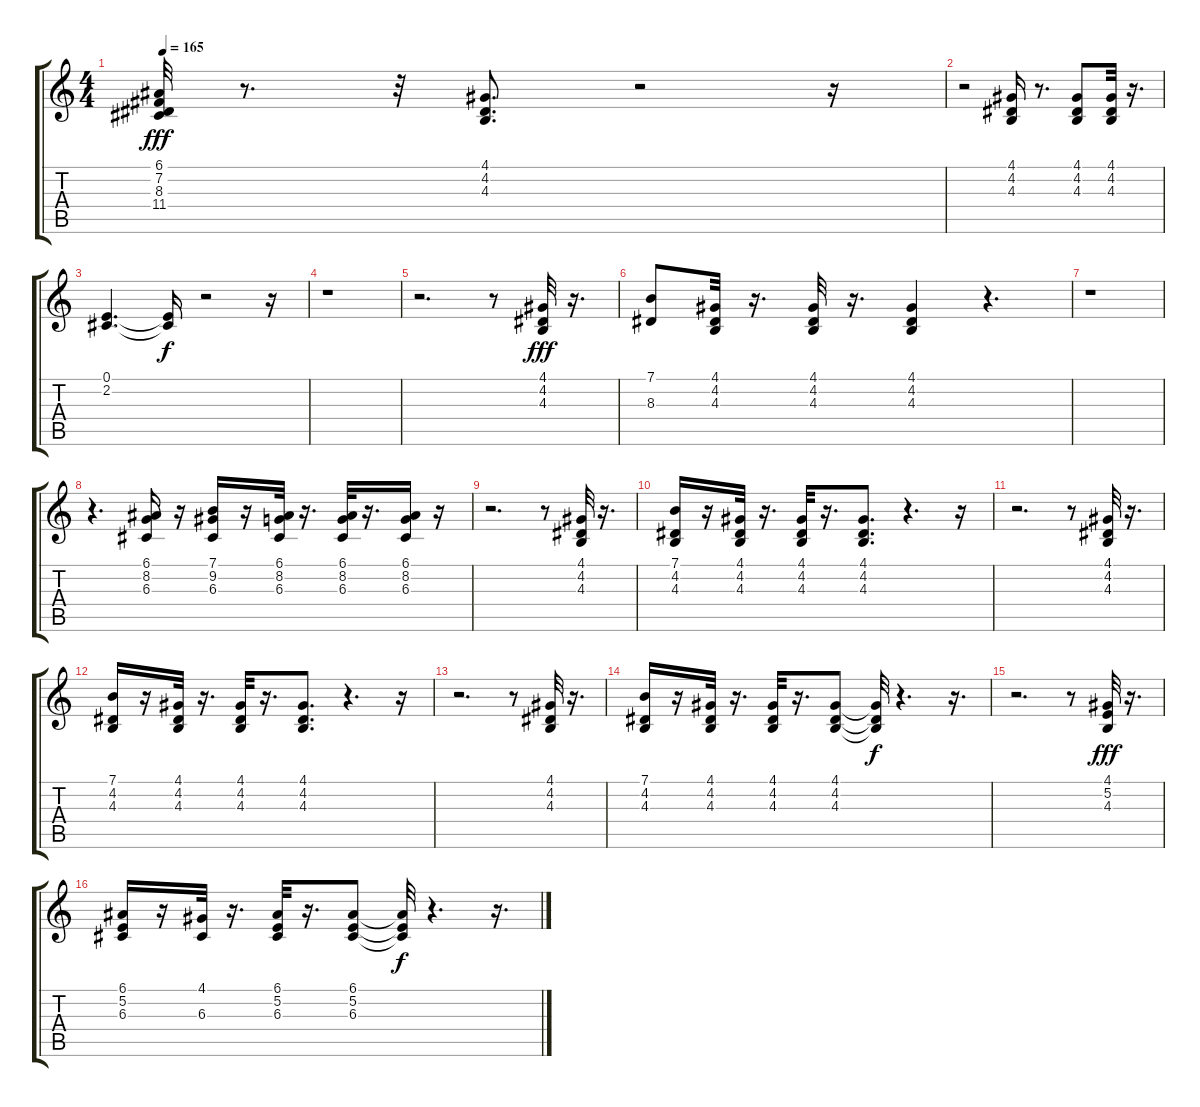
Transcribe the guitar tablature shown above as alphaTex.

\track (" " " ") {instrument choiraahs}
\staff {score tabs}
\tuning (E4 B3 G3 D3 A2 E2) {hide}
\ts (4 4)
\tempo 165
\clef g2
\ks c
(6.1 7.2 8.3 11.4).32{dy fff} r.8{d} r.32 (4.1 4.2 4.3).8{d} r.2 r.16 |
r.2 (4.1 4.2 4.3).16 r.8{d} (4.1 4.2 4.3).8 (4.1 4.2 4.3).32 r.16{d} |
(0.1 2.2).4{d} (0.1{t} 2.2{t}).16{dy f} r.2 r.16 |
r.1 |
r.2{d} r.8 (4.1 4.2 4.3).32{dy fff} r.16{d} |
(7.1 8.3).8 (4.1 4.2 4.3).32 r.16{d} (4.1 4.2 4.3).32 r.16{d} (4.1 4.2 4.3).4 r.4{d} |
r.1 |
r.4{d} (6.1 8.2 6.3).16 r.16 (7.1 9.2 6.3).16 r.16 (6.1 8.2 6.3).32 r.16{d} (6.1 8.2 6.3).32 r.16{d} (6.1 8.2 6.3).16 r.16 |
r.2{d} r.8 (4.1 4.2 4.3).32 r.16{d} |
(7.1 4.2 4.3).16 r.16 (4.1 4.2 4.3).32 r.16{d} (4.1 4.2 4.3).32 r.16{d} (4.1 4.2 4.3).8{d} r.4{d} r.16 |
r.2{d} r.8 (4.1 4.2 4.3).32 r.16{d} |
(7.1 4.2 4.3).16 r.16 (4.1 4.2 4.3).32 r.16{d} (4.1 4.2 4.3).32 r.16{d} (4.1 4.2 4.3).8{d} r.4{d} r.16 |
r.2{d} r.8 (4.1 4.2 4.3).32 r.16{d} |
(7.1 4.2 4.3).16 r.16 (4.1 4.2 4.3).32 r.16{d} (4.1 4.2 4.3).32 r.16{d} (4.1 4.2 4.3).8 (4.1{t} 4.2{t} 4.3{t}).32{dy f} r.4{d} r.16{d} |
r.2{d} r.8 (4.1 5.2 4.3).32{dy fff} r.16{d} |
(6.1 5.2 6.3).16 r.16 (4.1 6.3).32 r.16{d} (6.1 5.2 6.3).32 r.16{d} (6.1 5.2 6.3).8 (6.1{t} 5.2{t} 6.3{t}).32{dy f} r.4{d} r.16{d}
